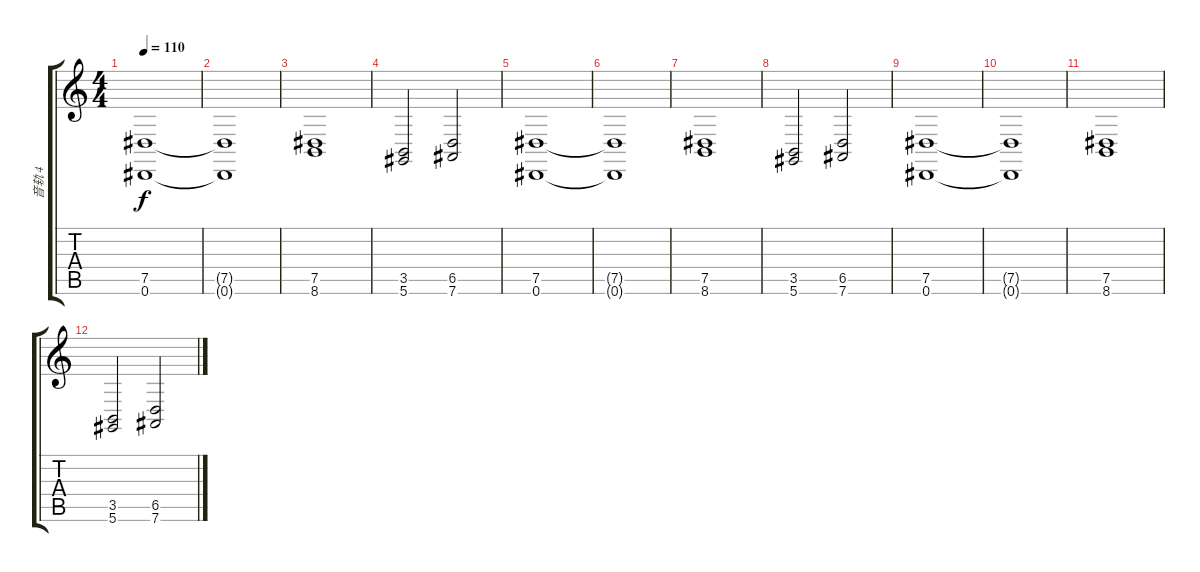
\track ("音轨 4" "音轨 4") {instrument stringensemble1}
\staff {score tabs}
\tuning (Eb4 Bb3 Gb3 Db3 Ab2 Eb2) {hide}
\ts (4 4)
\tempo 110
\clef g2
\ks c
(7.5 0.6).1{dy f} |
(7.5{t} 0.6{t}).1 |
(7.5 8.6).1 |
(3.5 5.6).2 (6.5 7.6).2 |
(7.5 0.6).1 |
(7.5{t} 0.6{t}).1 |
(7.5 8.6).1 |
(3.5 5.6).2 (6.5 7.6).2 |
(7.5 0.6).1 |
(7.5{t} 0.6{t}).1 |
(7.5 8.6).1 |
(3.5 5.6).2 (6.5 7.6).2
